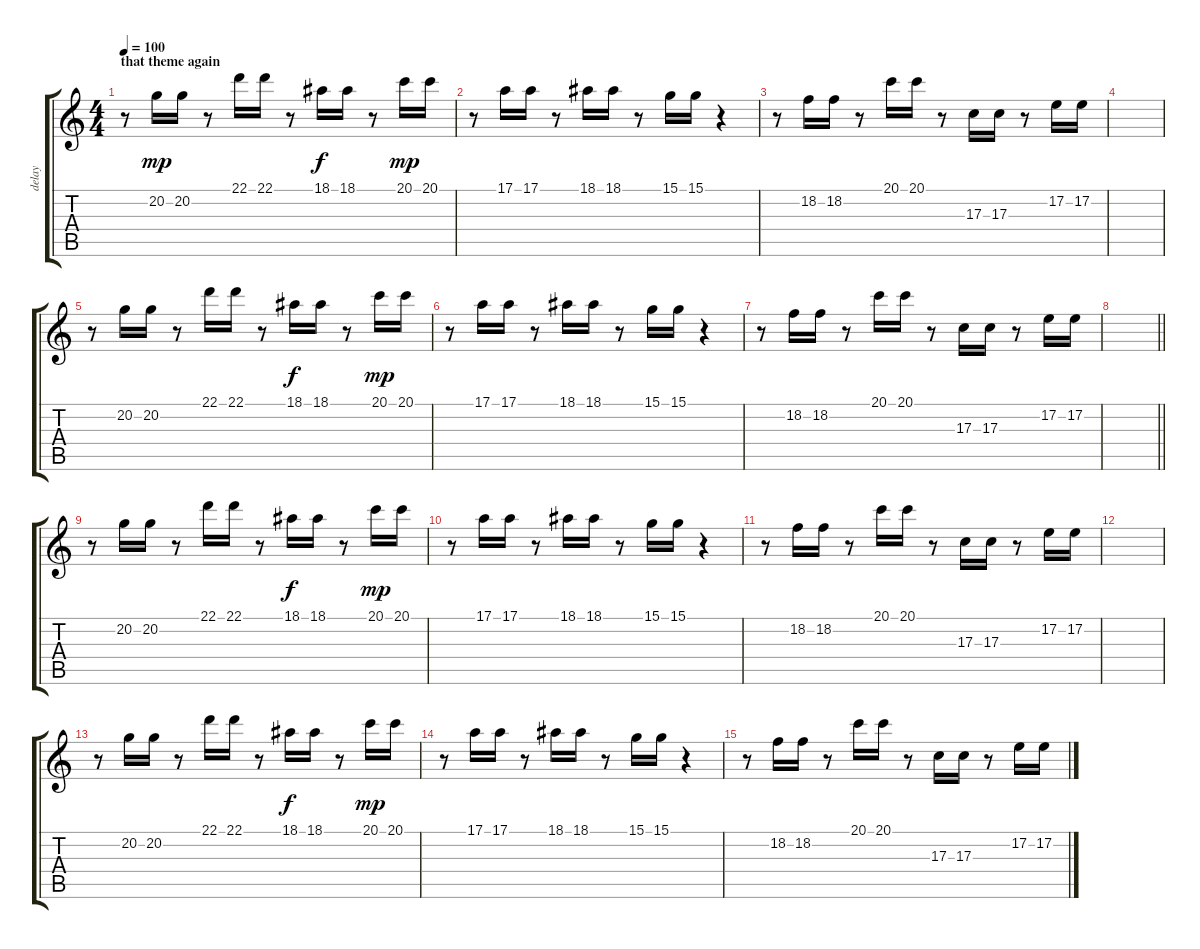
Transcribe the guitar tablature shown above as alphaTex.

\track ("delay" "delay") {instrument acousticgrandpiano}
\staff {score tabs}
\tuning (E4 B3 G3 D3 A2 E2) {hide}
\ts (4 4)
\section ("" "that theme again")
\tempo 100
\clef g2
\ks c
r.8{dy mp} 20.2.16 20.2.16 r.8 22.1.16 22.1.16 r.8 18.1.16{dy f} 18.1.16 r.8 20.1.16{dy mp} 20.1.16 |
r.8 17.1.16 17.1.16 r.8 18.1.16 18.1.16 r.8 15.1.16 15.1.16 r.4 |
r.8 18.2.16 18.2.16 r.8 20.1.16 20.1.16 r.8 17.3.16 17.3.16 r.8 17.2.16 17.2.16 |
|
r.8 20.2.16 20.2.16 r.8 22.1.16 22.1.16 r.8 18.1.16{dy f} 18.1.16 r.8 20.1.16{dy mp} 20.1.16 |
r.8 17.1.16 17.1.16 r.8 18.1.16 18.1.16 r.8 15.1.16 15.1.16 r.4 |
r.8 18.2.16 18.2.16 r.8 20.1.16 20.1.16 r.8 17.3.16 17.3.16 r.8 17.2.16 17.2.16 |
\barLineRight lightlight
|
r.8 20.2.16 20.2.16 r.8 22.1.16 22.1.16 r.8 18.1.16{dy f} 18.1.16 r.8 20.1.16{dy mp} 20.1.16 |
r.8 17.1.16 17.1.16 r.8 18.1.16 18.1.16 r.8 15.1.16 15.1.16 r.4 |
r.8 18.2.16 18.2.16 r.8 20.1.16 20.1.16 r.8 17.3.16 17.3.16 r.8 17.2.16 17.2.16 |
|
r.8 20.2.16 20.2.16 r.8 22.1.16 22.1.16 r.8 18.1.16{dy f} 18.1.16 r.8 20.1.16{dy mp} 20.1.16 |
r.8 17.1.16 17.1.16 r.8 18.1.16 18.1.16 r.8 15.1.16 15.1.16 r.4 |
r.8 18.2.16 18.2.16 r.8 20.1.16 20.1.16 r.8 17.3.16 17.3.16 r.8 17.2.16 17.2.16
